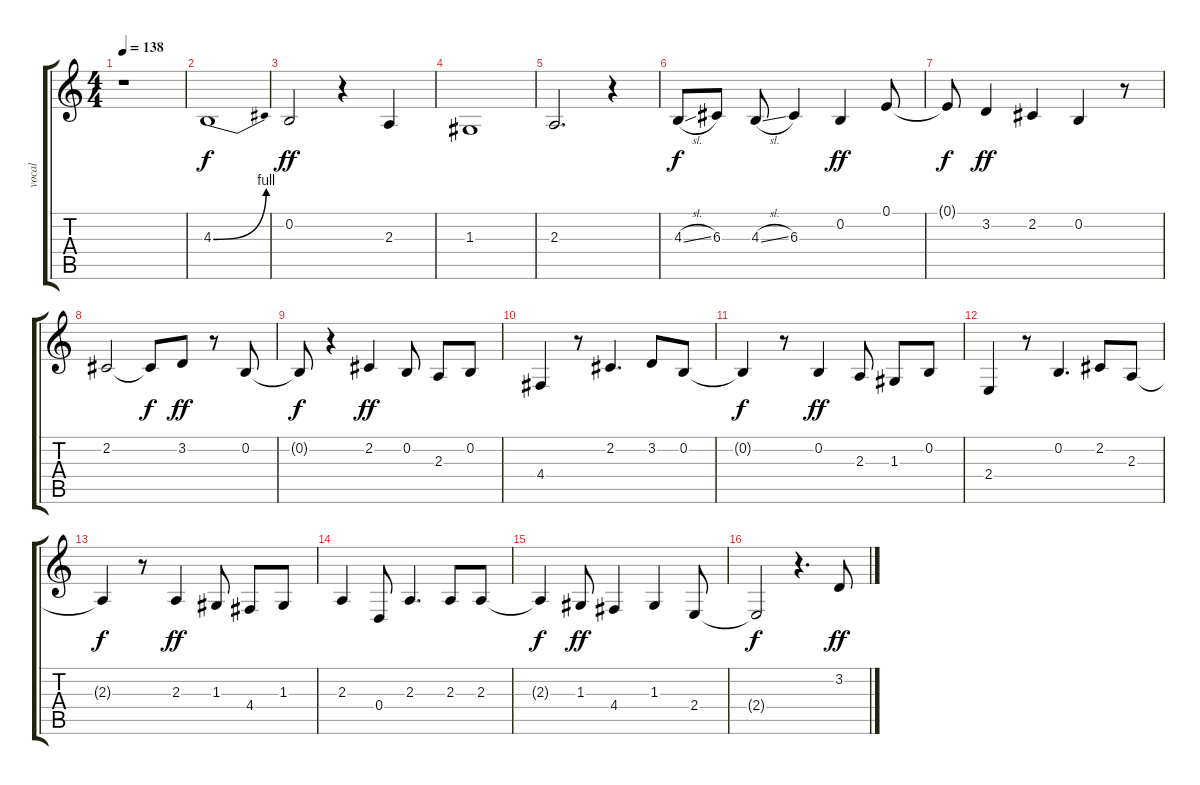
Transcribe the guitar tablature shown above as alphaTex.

\track ("vocal" "vocal") {instrument altosax}
\staff {score tabs}
\tuning (E4 B3 G3 D3 A2 E2) {hide}
\ts (4 4)
\tempo 138
\clef g2
\ks c
r.1{dy f} |
4.3{be (bend 0 0 60 4)}.1 |
0.2.2{dy ff} r.4 2.3.4 |
1.3.1 |
2.3.2{d} r.4 |
4.3{sl}.8{dy f} 6.3.8 4.3{sl}.8 6.3.4 0.2.4{dy ff} 0.1.8 |
0.1{t}.8{dy f} 3.2.4{dy ff} 2.2.4 0.2.4 r.8 |
2.2.2 2.2{t}.8{dy f} 3.2.8{dy ff} r.8 0.2.8 |
0.2{t}.8{dy f} r.4 2.2.4{dy ff} 0.2.8 2.3.8 0.2.8 |
4.4.4 r.8 2.2.4{d} 3.2.8 0.2.8 |
0.2{t}.4{dy f} r.8 0.2.4{dy ff} 2.3.8 1.3.8 0.2.8 |
2.4.4 r.8 0.2.4{d} 2.2.8 2.3.8 |
2.3{t}.4{dy f} r.8 2.3.4{dy ff} 1.3.8 4.4.8 1.3.8 |
2.3.4 0.4.8 2.3.4{d} 2.3.8 2.3.8 |
2.3{t}.4{dy f} 1.3.8{dy ff} 4.4.4 1.3.4 2.4.8 |
2.4{t}.2{dy f} r.4{d} 3.2{sl}.8{dy ff}
